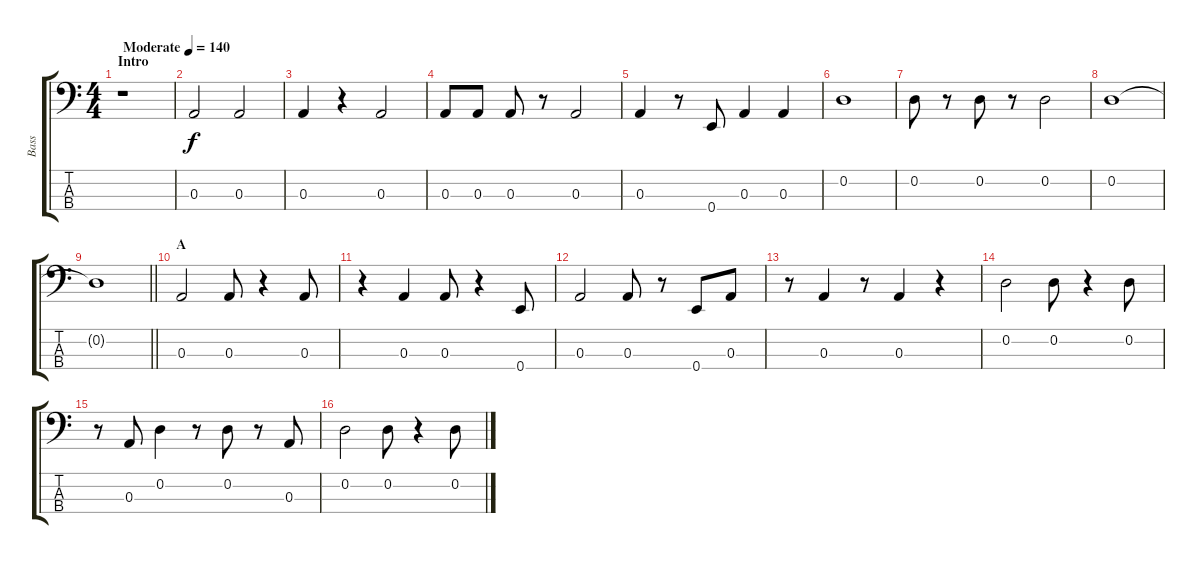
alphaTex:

\track ("Bass" "Bass") {instrument electricbassfinger}
\staff {score tabs}
\tuning (G2 D2 A1 E1) {hide}
\ts (4 4)
\section ("" "Intro")
\tempo (140 "Moderate")
\clef f4
\ks c
r.1{dy f instrument electricbassfinger} |
0.3.2 0.3.2 |
0.3.4 r.4 0.3.2 |
0.3.8 0.3.8 0.3.8 r.8 0.3.2 |
0.3.4 r.8 0.4.8 0.3.4 0.3.4 |
0.2.1 |
0.2.8 r.8 0.2.8 r.8 0.2.2 |
0.2.1 |
\barLineRight lightlight
0.2{t}.1 |
\section ("" "A")
0.3.2 0.3.8 r.4 0.3.8 |
r.4 0.3.4 0.3.8 r.4 0.4.8 |
0.3.2 0.3.8 r.8 0.4.8 0.3.8 |
r.8 0.3.4 r.8 0.3.4 r.4 |
0.2.2 0.2.8 r.4 0.2.8 |
r.8 0.3.8 0.2.4 r.8 0.2.8 r.8 0.3.8 |
0.2.2 0.2.8 r.4 0.2.8
